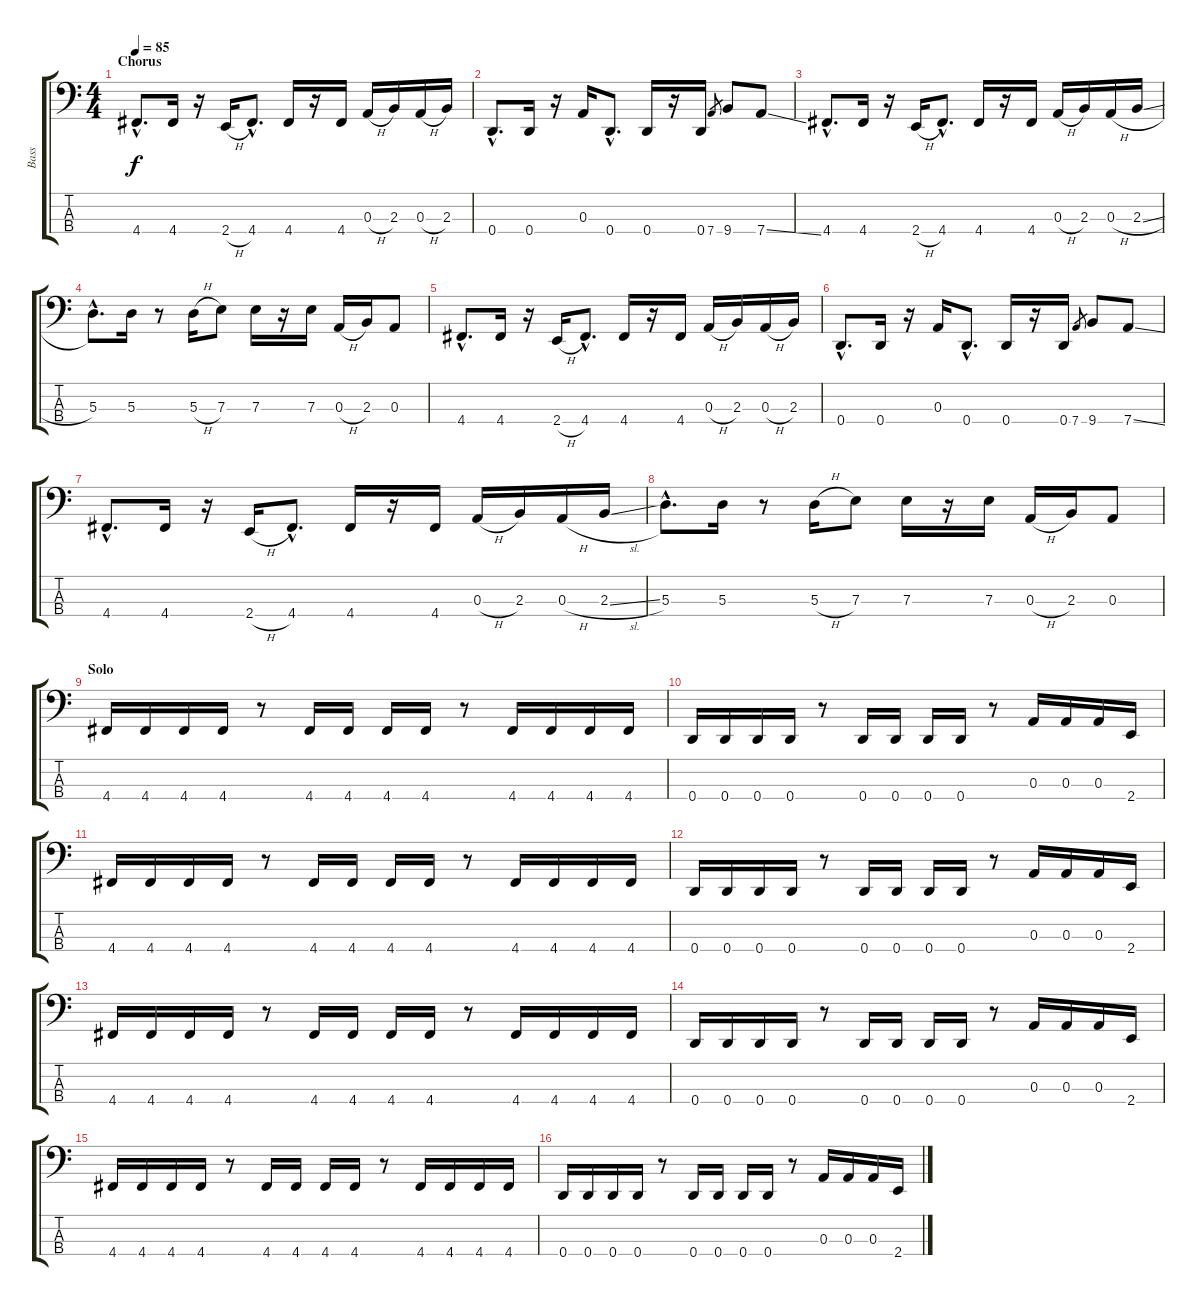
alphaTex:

\track ("Bass" "Bass") {instrument electricbassfinger}
\staff {score tabs}
\tuning (G2 D2 A1 D1) {hide}
\ts (4 4)
\section ("" "Chorus")
\tempo 85
\clef f4
\ks c
4.4{hac}.8{d dy f} 4.4.16 r.16 2.4{h}.16 4.4{hac}.8{d} 4.4.16 r.16 4.4.16 0.3{h}.16 2.3.16 0.3{h}.16 2.3.16 |
0.4{hac}.8{d} 0.4.16 r.16 0.3.16 0.4{hac}.8{d} 0.4.16 r.16 0.4.16 7.4.8{gr} 9.4.8 7.4{ss}.8 |
4.4{hac}.8{d} 4.4.16 r.16 2.4{h}.16 4.4{hac}.8{d} 4.4.16 r.16 4.4.16 0.3{h}.16 2.3.16 0.3{h}.16 2.3{sl}.16 |
5.3{hac}.8{d} 5.3.16 r.8 5.3{h}.16 7.3.8 7.3.16 r.16 7.3.16 0.3{h}.16 2.3.16 0.3.8 |
4.4{hac}.8{d} 4.4.16 r.16 2.4{h}.16 4.4{hac}.8{d} 4.4.16 r.16 4.4.16 0.3{h}.16 2.3.16 0.3{h}.16 2.3.16 |
0.4{hac}.8{d} 0.4.16 r.16 0.3.16 0.4{hac}.8{d} 0.4.16 r.16 0.4.16 7.4.8{gr} 9.4.8 7.4{ss}.8 |
4.4{hac}.8{d} 4.4.16 r.16 2.4{h}.16 4.4{hac}.8{d} 4.4.16 r.16 4.4.16 0.3{h}.16 2.3.16 0.3{h}.16 2.3{sl}.16 |
5.3{hac}.8{d} 5.3.16 r.8 5.3{h}.16 7.3.8 7.3.16 r.16 7.3.16 0.3{h}.16 2.3.16 0.3.8 |
\section ("" "Solo")
4.4.16 4.4.16 4.4.16 4.4.16 r.8 4.4.16 4.4.16 4.4.16 4.4.16 r.8 4.4.16 4.4.16 4.4.16 4.4.16 |
0.4.16 0.4.16 0.4.16 0.4.16 r.8 0.4.16 0.4.16 0.4.16 0.4.16 r.8 0.3.16 0.3.16 0.3.16 2.4.16 |
4.4.16 4.4.16 4.4.16 4.4.16 r.8 4.4.16 4.4.16 4.4.16 4.4.16 r.8 4.4.16 4.4.16 4.4.16 4.4.16 |
0.4.16 0.4.16 0.4.16 0.4.16 r.8 0.4.16 0.4.16 0.4.16 0.4.16 r.8 0.3.16 0.3.16 0.3.16 2.4.16 |
4.4.16 4.4.16 4.4.16 4.4.16 r.8 4.4.16 4.4.16 4.4.16 4.4.16 r.8 4.4.16 4.4.16 4.4.16 4.4.16 |
0.4.16 0.4.16 0.4.16 0.4.16 r.8 0.4.16 0.4.16 0.4.16 0.4.16 r.8 0.3.16 0.3.16 0.3.16 2.4.16 |
4.4.16 4.4.16 4.4.16 4.4.16 r.8 4.4.16 4.4.16 4.4.16 4.4.16 r.8 4.4.16 4.4.16 4.4.16 4.4.16 |
0.4.16 0.4.16 0.4.16 0.4.16 r.8 0.4.16 0.4.16 0.4.16 0.4.16 r.8 0.3.16 0.3.16 0.3.16 2.4.16
